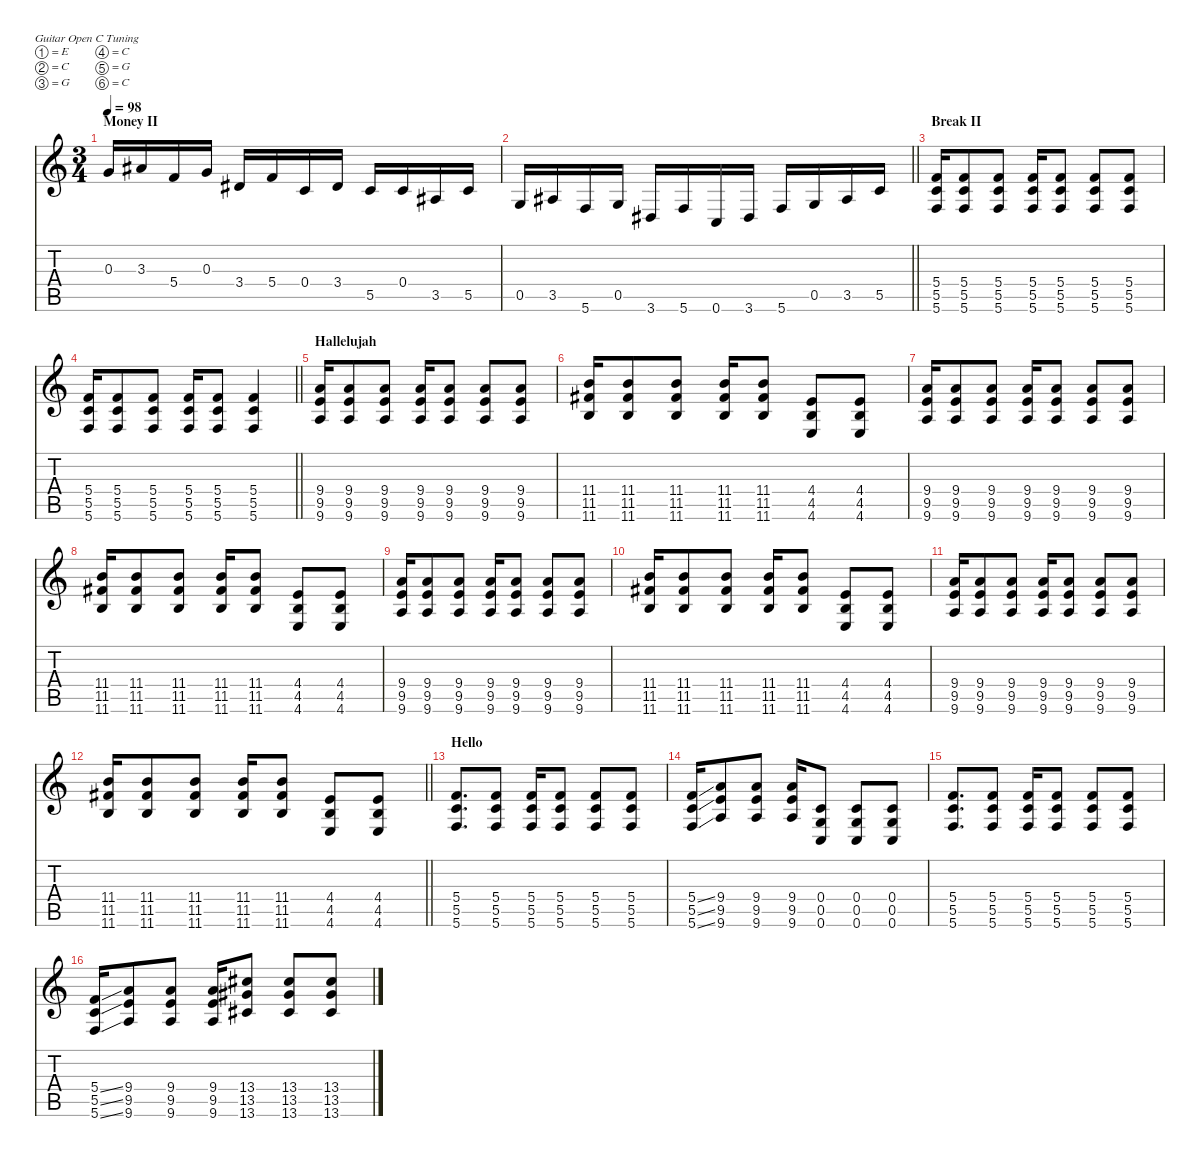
\defaultSystemsLayout 4
\hideDynamics
\bracketExtendMode nobrackets
\singleTrackTrackNamePolicy hidden
\multiTrackTrackNamePolicy hidden
\firstSystemTrackNameMode fullname
\firstSystemTrackNameOrientation horizontal
\otherSystemsTrackNameOrientation horizontal
\track ("Guitar I (primary guitar)" "dist.guit.") {instrument distortionguitar}
\staff {score tabs}
\tuning (E4 C4 G3 C3 G2 C2)
\ts (3 4)
\section ("" "Money II")
\tempo 98
\clef g2
\ks c
0.3.16{dy f beam Up} 3.3{acc #}.16{beam Up} 5.4.16{beam Up} 0.3.16{beam Up} 3.4{acc #}.16{beam Up} 5.4.16{beam Up} 0.4.16{beam Up} 3.4{acc #}.16{beam Up} 5.5.16{beam Up} 0.4.16{beam Up} 3.5{acc #}.16{beam Up} 5.5.16{beam Up} |
\barLineRight lightlight
0.5.16{beam Up} 3.5{acc #}.16{beam Up} 5.6.16{beam Up} 0.5.16{beam Up} 3.6{acc #}.16{beam Up} 5.6.16{beam Up} 0.6.16{beam Up} 3.6{acc #}.16{beam Up} 5.6.16{beam Up} 0.5.16{beam Up} 3.5{acc #}.16{beam Up} 5.5.16{beam Up} |
\section ("" "Break II")
(5.4 5.5 5.6).16{beam Up} (5.4 5.5 5.6).8{beam Up} (5.4 5.5 5.6).8{beam Up} (5.4 5.5 5.6).16{beam Up} (5.4 5.5 5.6).8{beam Up} (5.4 5.5 5.6).8{beam Up} (5.4 5.5 5.6).8{beam Up} |
\barLineRight lightlight
(5.4 5.5 5.6).16{beam Up} (5.4 5.5 5.6).8{beam Up} (5.4 5.5 5.6).8{beam Up} (5.4 5.5 5.6).16{beam Up} (5.4 5.5 5.6).8{beam Up} (5.4 5.5 5.6).4{beam Up} |
\section ("" "Hallelujah")
(9.4 9.5 9.6).16{beam Up} (9.4 9.5 9.6).8{beam Up} (9.4 9.5 9.6).8{beam Up} (9.4 9.5 9.6).16{beam Up} (9.4 9.5 9.6).8{beam Up} (9.4 9.5 9.6).8{beam Up} (9.4 9.5 9.6).8{beam Up} |
(11.4 11.5{acc #} 11.6).16{beam Up} (11.4 11.5{acc #} 11.6).8{beam Up} (11.4 11.5{acc #} 11.6).8{beam Up} (11.4 11.5{acc #} 11.6).16{beam Up} (11.4 11.5{acc #} 11.6).8{beam Up} (4.4 4.5 4.6).8{beam Up} (4.4 4.5 4.6).8{beam Up} |
(9.4 9.5 9.6).16{beam Up} (9.4 9.5 9.6).8{beam Up} (9.4 9.5 9.6).8{beam Up} (9.4 9.5 9.6).16{beam Up} (9.4 9.5 9.6).8{beam Up} (9.4 9.5 9.6).8{beam Up} (9.4 9.5 9.6).8{beam Up} |
(11.4 11.5{acc #} 11.6).16{beam Up} (11.4 11.5{acc #} 11.6).8{beam Up} (11.4 11.5{acc #} 11.6).8{beam Up} (11.4 11.5{acc #} 11.6).16{beam Up} (11.4 11.5{acc #} 11.6).8{beam Up} (4.4 4.5 4.6).8{beam Up} (4.4 4.5 4.6).8{beam Up} |
(9.4 9.5 9.6).16{beam Up} (9.4 9.5 9.6).8{beam Up} (9.4 9.5 9.6).8{beam Up} (9.4 9.5 9.6).16{beam Up} (9.4 9.5 9.6).8{beam Up} (9.4 9.5 9.6).8{beam Up} (9.4 9.5 9.6).8{beam Up} |
(11.4 11.5{acc #} 11.6).16{beam Up} (11.4 11.5{acc #} 11.6).8{beam Up} (11.4 11.5{acc #} 11.6).8{beam Up} (11.4 11.5{acc #} 11.6).16{beam Up} (11.4 11.5{acc #} 11.6).8{beam Up} (4.4 4.5 4.6).8{beam Up} (4.4 4.5 4.6).8{beam Up} |
(9.4 9.5 9.6).16{beam Up} (9.4 9.5 9.6).8{beam Up} (9.4 9.5 9.6).8{beam Up} (9.4 9.5 9.6).16{beam Up} (9.4 9.5 9.6).8{beam Up} (9.4 9.5 9.6).8{beam Up} (9.4 9.5 9.6).8{beam Up} |
\barLineRight lightlight
(11.4 11.5{acc #} 11.6).16{beam Up} (11.4 11.5{acc #} 11.6).8{beam Up} (11.4 11.5{acc #} 11.6).8{beam Up} (11.4 11.5{acc #} 11.6).16{beam Up} (11.4 11.5{acc #} 11.6).8{beam Up} (4.4 4.5 4.6).8{beam Up} (4.4 4.5 4.6).8{beam Up} |
\section ("" "Hello")
(5.4 5.5 5.6).8{d beam Up} (5.4 5.5 5.6).8{beam Up} (5.4 5.5 5.6).16{beam Up} (5.4 5.5 5.6).8{beam Up} (5.4 5.5 5.6).8{beam Up} (5.4 5.5 5.6).8{beam Up} |
(5.4{ss} 5.5{ss} 5.6{ss}).16{beam Up} (9.4 9.5 9.6).8{beam Up} (9.4 9.5 9.6).8{beam Up} (9.4 9.5 9.6).16{beam Up} (0.4 0.5 0.6).8{beam Up} (0.4 0.5 0.6).8{beam Up} (0.4 0.5 0.6).8{beam Up} |
(5.4 5.5 5.6).8{d beam Up} (5.4 5.5 5.6).8{beam Up} (5.4 5.5 5.6).16{beam Up} (5.4 5.5 5.6).8{beam Up} (5.4 5.5 5.6).8{beam Up} (5.4 5.5 5.6).8{beam Up} |
(5.4{ss} 5.5{ss} 5.6{ss}).16{beam Up} (9.4 9.5 9.6).8{beam Up} (9.4 9.5 9.6).8{beam Up} (9.4 9.5 9.6).16{beam Up} (13.4{acc #} 13.5{acc #} 13.6{acc #}).8{beam Up} (13.4{acc #} 13.5{acc #} 13.6{acc #}).8{beam Up} (13.4{acc #} 13.5{acc #} 13.6{acc #}).8{beam Up}
